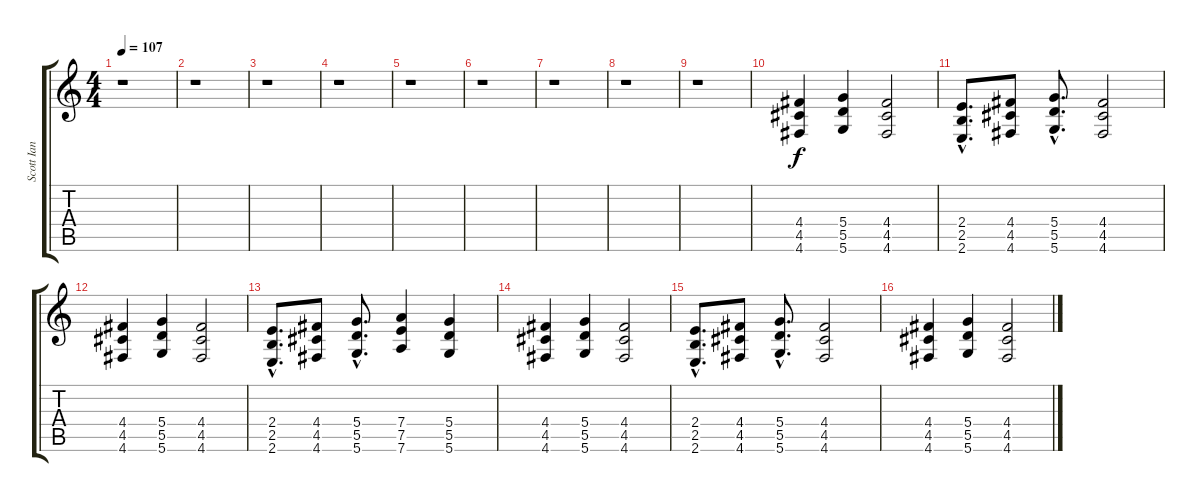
\track ("Scott Ian" "Scott Ian") {instrument distortionguitar}
\staff {score tabs}
\tuning (E4 B3 G3 D3 A2 D2) {hide}
\ts (4 4)
\tempo 107
\clef g2
\ks c
r.1{dy f instrument distortionguitar} |
r.1 |
r.1 |
r.1 |
r.1 |
r.1 |
r.1 |
r.1 |
r.1 |
(4.4 4.5 4.6).4 (5.4 5.5 5.6).4 (4.4 4.5 4.6).2 |
(2.4{hac} 2.5{hac} 2.6{hac}).8{d} (4.4 4.5 4.6).8 (5.4{hac} 5.5{hac} 5.6{hac}).8{d} (4.4 4.5 4.6).2 |
(4.4 4.5 4.6).4 (5.4 5.5 5.6).4 (4.4 4.5 4.6).2 |
(2.4{hac} 2.5{hac} 2.6{hac}).8{d} (4.4 4.5 4.6).8 (5.4{hac} 5.5{hac} 5.6{hac}).8{d} (7.4 7.5 7.6).4 (5.4 5.5 5.6).4 |
(4.4 4.5 4.6).4 (5.4 5.5 5.6).4 (4.4 4.5 4.6).2 |
(2.4{hac} 2.5{hac} 2.6{hac}).8{d} (4.4 4.5 4.6).8 (5.4{hac} 5.5{hac} 5.6{hac}).8{d} (4.4 4.5 4.6).2 |
(4.4 4.5 4.6).4 (5.4 5.5 5.6).4 (4.4 4.5 4.6).2
